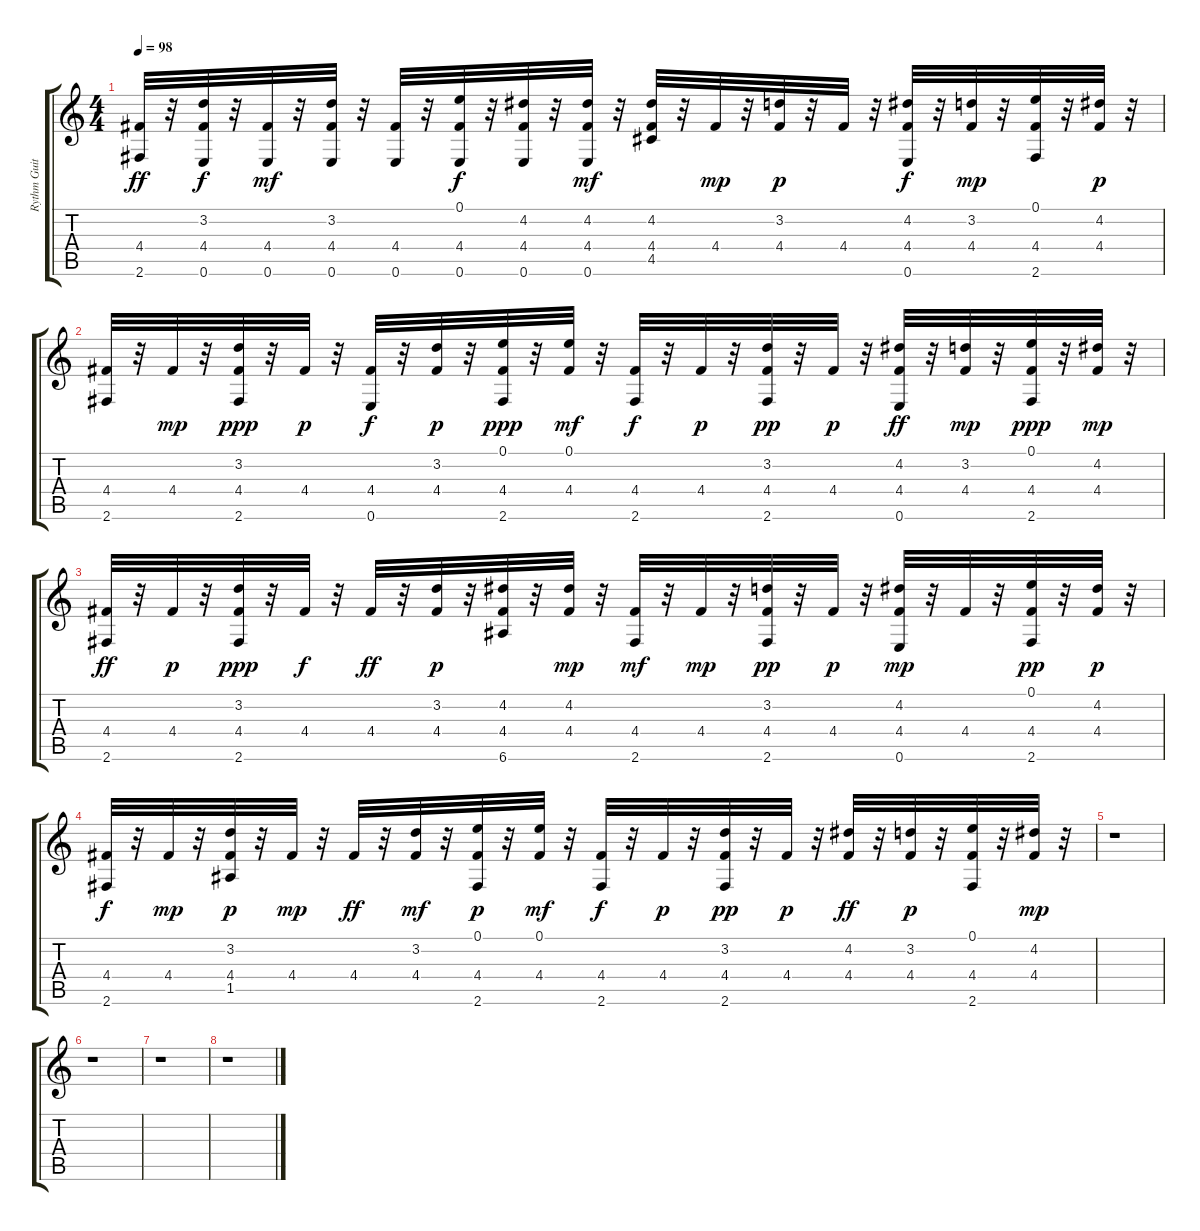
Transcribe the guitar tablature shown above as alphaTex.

\track ("Rythm Guitar 2" "Rythm Guit") {instrument acousticguitarnylon}
\staff {score tabs}
\tuning (E4 B3 G3 D3 A2 E2) {hide}
\ts (4 4)
\tempo 98
\clef g2
\ks c
(4.4 2.6).32{dy ff} r.32 (3.2 4.4 0.6).32{dy f} r.32 (4.4 0.6).32{dy mf} r.32 (3.2 4.4 0.6).32 r.32 (4.4 0.6).32 r.32 (0.1 4.4 0.6).32{dy f} r.32 (4.2 4.4 0.6).32 r.32 (4.2 4.4 0.6).32{dy mf} r.32 (4.2 4.4 4.5).32 r.32 4.4.32{dy mp} r.32 (3.2 4.4).32{dy p} r.32 4.4.32 r.32 (4.2 4.4 0.6).32{dy f} r.32 (3.2 4.4).32{dy mp} r.32 (0.1 4.4 2.6).32 r.32 (4.2 4.4).32{dy p} r.32 |
(4.4 2.6).32 r.32 4.4.32{dy mp} r.32 (3.2 4.4 2.6).32{dy ppp} r.32 4.4.32{dy p} r.32 (4.4 0.6).32{dy f} r.32 (3.2 4.4).32{dy p} r.32 (0.1 4.4 2.6).32{dy ppp} r.32 (0.1 4.4).32{dy mf} r.32 (4.4 2.6).32{dy f} r.32 4.4.32{dy p} r.32 (3.2 4.4 2.6).32{dy pp} r.32 4.4.32{dy p} r.32 (4.2 4.4 0.6).32{dy ff} r.32 (3.2 4.4).32{dy mp} r.32 (0.1 4.4 2.6).32{dy ppp} r.32 (4.2 4.4).32{dy mp} r.32 |
(4.4 2.6).32{dy ff} r.32 4.4.32{dy p} r.32 (3.2 4.4 2.6).32{dy ppp} r.32 4.4.32{dy f} r.32 4.4.32{dy ff} r.32 (3.2 4.4).32{dy p} r.32 (4.2 4.4 6.6).32 r.32 (4.2 4.4).32{dy mp} r.32 (4.4 2.6).32{dy mf} r.32 4.4.32{dy mp} r.32 (3.2 4.4 2.6).32{dy pp} r.32 4.4.32{dy p} r.32 (4.2 4.4 0.6).32{dy mp} r.32 4.4.32 r.32 (0.1 4.4 2.6).32{dy pp} r.32 (4.2 4.4).32{dy p} r.32 |
(4.4 2.6).32{dy f} r.32 4.4.32{dy mp} r.32 (3.2 4.4 1.5).32{dy p} r.32 4.4.32{dy mp} r.32 4.4.32{dy ff} r.32 (3.2 4.4).32{dy mf} r.32 (0.1 4.4 2.6).32{dy p} r.32 (0.1 4.4).32{dy mf} r.32 (4.4 2.6).32{dy f} r.32 4.4.32{dy p} r.32 (3.2 4.4 2.6).32{dy pp} r.32 4.4.32{dy p} r.32 (4.2 4.4).32{dy ff} r.32 (3.2 4.4).32{dy p} r.32 (0.1 4.4 2.6).32 r.32 (4.2 4.4).32{dy mp} r.32 |
r.1 |
r.1 |
r.1 |
r.1
